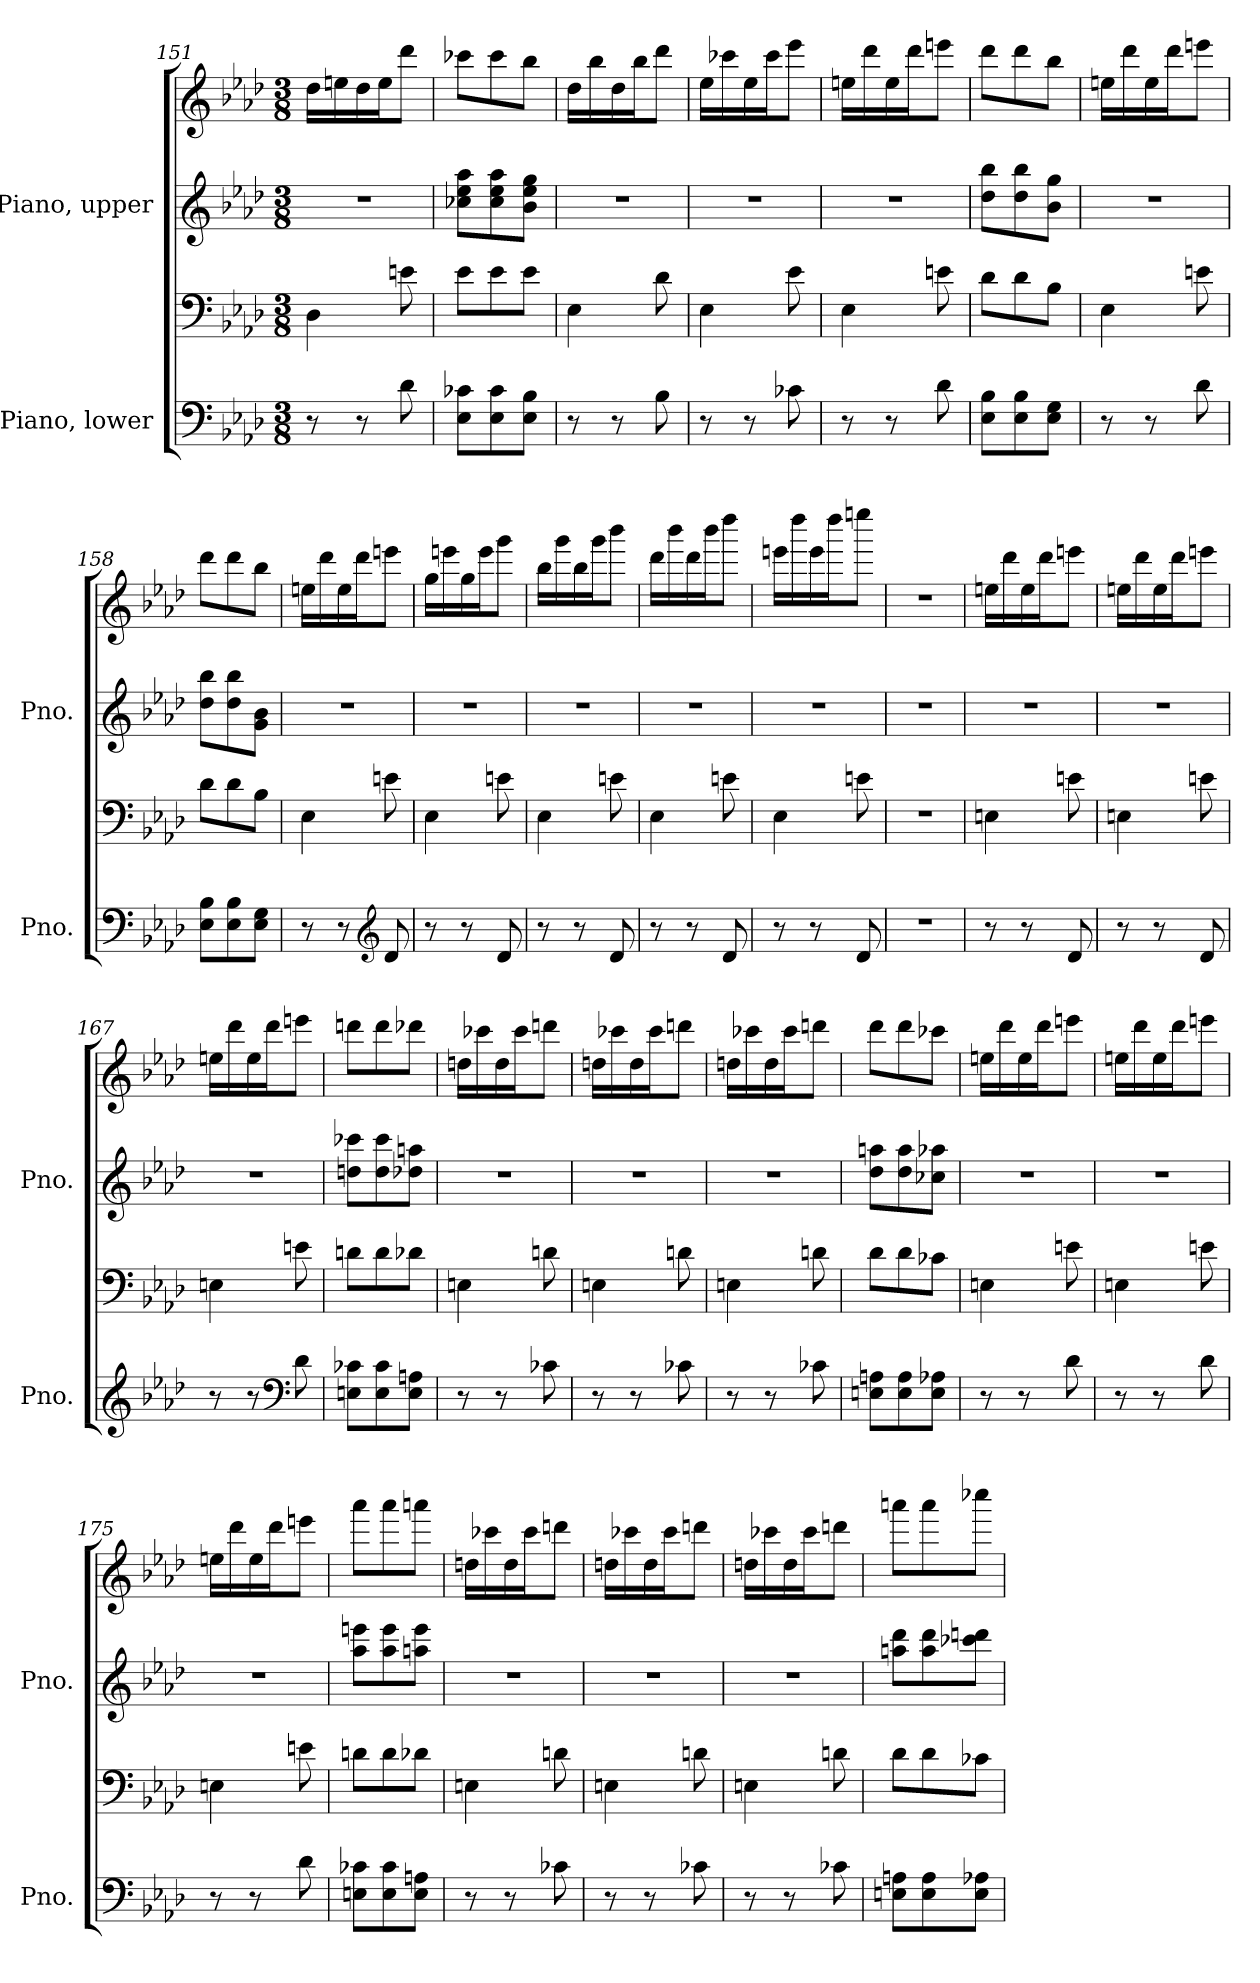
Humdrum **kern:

**kern	**kern	**kern	**kern
*part2	*part2	*part1	*part1
*staff4	*staff3	*staff2	*staff1
*I"Piano, lower	*	*I"Piano, upper	*
*I'Pno.	*	*I'Pno.	*
*clefF4	*clefF4	*clefG2	*clefG2
*k[b-e-a-d-]	*k[b-e-a-d-]	*k[b-e-a-d-]	*k[b-e-a-d-]
*M3/8	*M3/8	*M3/8	*M3/8
=151	=151	=151	=151
8r	4D-\	4.r	16dd-\LL
.	.	.	16een\
8r	.	.	16dd-\
.	.	.	16ee\J
8d-\	8en\	.	8ddd-\J
=152	=152	=152	=152
8E-\ 8c-X\L	8e-\L	8cc-X\ 8ee-\ 8aa-\L	8ccc-X\L
8E-\ 8c-\	8e-\	8cc-\ 8ee-\ 8aa-\	8ccc-\
8E-\ 8B-\J	8e-\J	8b-\ 8ee-\ 8gg\J	8bb-\J
=153	=153	=153	=153
8r	4E-\	4.r	16dd-\LL
.	.	.	16bb-\
8r	.	.	16dd-\
.	.	.	16bb-\J
8B-\	8d-\	.	8ddd-\J
=154	=154	=154	=154
8r	4E-\	4.r	16ee-\LL
.	.	.	16ccc-X\
8r	.	.	16ee-\
.	.	.	16ccc-\J
8c-X\	8e-\	.	8eee-\J
!!LO:PB:g=z
=155	=155	=155	=155
8r	4E-\	4.r	16een\LL
.	.	.	16ddd-\
8r	.	.	16ee\
.	.	.	16ddd-\J
8d-\	8en\	.	8eeen\J
=156	=156	=156	=156
8E-\ 8B-\L	8d-\L	8dd-\ 8bb-\L	8ddd-\L
8E-\ 8B-\	8d-\	8dd-\ 8bb-\	8ddd-\
8E-\ 8G\J	8B-\J	8b-\ 8gg\J	8bb-\J
=157	=157	=157	=157
8r	4E-\	4.r	16een\LL
.	.	.	16ddd-\
8r	.	.	16ee\
.	.	.	16ddd-\J
8d-\	8en\	.	8eeen\J
=158	=158	=158	=158
8E-\ 8B-\L	8d-\L	8dd-\ 8bb-\L	8ddd-\L
8E-\ 8B-\	8d-\	8dd-\ 8bb-\	8ddd-\
8E-\ 8G\J	8B-\J	8g\ 8b-\J	8bb-\J
=159	=159	=159	=159
8r	4E-\	4.r	16een\LL
.	.	.	16ddd-\
8r	.	.	16ee\
.	.	.	16ddd-\J
*clefG2	*	*	*
8d-/	8en\	.	8eeen\J
=160	=160	=160	=160
8r	4E-\	4.r	16gg\LL
.	.	.	16eeen\
8r	.	.	16gg\
.	.	.	16eee\J
8d-/	8en\	.	8ggg\J
!!LO:LB:g=z
=161	=161	=161	=161
8r	4E-\	4.r	16bb-\LL
.	.	.	16ggg\
8r	.	.	16bb-\
.	.	.	16ggg\J
8d-/	8en\	.	8bbb-\J
=162	=162	=162	=162
8r	4E-\	4.r	16ddd-\LL
.	.	.	16bbb-\
8r	.	.	16ddd-\
.	.	.	16bbb-\J
8d-/	8en\	.	8dddd-\J
=163	=163	=163	=163
8r	4E-\	4.r	16eeen\LL
.	.	.	16dddd-\
8r	.	.	16eee\
.	.	.	16dddd-\J
8d-/	8en\	.	8eeeen\J
=164	=164	=164	=164
4.r	4.r	4.r	4.r
=165	=165	=165	=165
8r	4En\	4.r	16een\LL
.	.	.	16ddd-\
8r	.	.	16ee\
.	.	.	16ddd-\J
8d-/	8en\	.	8eeen\J
!!LO:LB:g=z
=166	=166	=166	=166
8r	4En\	4.r	16een\LL
.	.	.	16ddd-\
8r	.	.	16ee\
.	.	.	16ddd-\J
8d-/	8en\	.	8eeen\J
=167	=167	=167	=167
8r	4En\	4.r	16een\LL
.	.	.	16ddd-\
8r	.	.	16ee\
.	.	.	16ddd-\J
*clefF4	*	*	*
8d-\	8en\	.	8eeen\J
=168	=168	=168	=168
8En\ 8c-X\L	8dn\L	8ddn\ 8ccc-X\L	8dddn\L
8E\ 8c-\	8d\	8dd\ 8ccc-\	8ddd\
8E\ 8An\J	8d-X\J	8dd-X\ 8aan\J	8ddd-X\J
=169	=169	=169	=169
8r	4En\	4.r	16ddn\LL
.	.	.	16ccc-X\
8r	.	.	16dd\
.	.	.	16ccc-\J
8c-X\	8dn\	.	8dddn\J
=170	=170	=170	=170
8r	4En\	4.r	16ddn\LL
.	.	.	16ccc-X\
8r	.	.	16dd\
.	.	.	16ccc-\J
8c-X\	8dn\	.	8dddn\J
!!LO:PB:g=z
=171	=171	=171	=171
8r	4En\	4.r	16ddn\LL
.	.	.	16ccc-X\
8r	.	.	16dd\
.	.	.	16ccc-\J
8c-X\	8dn\	.	8dddn\J
=172	=172	=172	=172
8En\ 8An\L	8d-\L	8dd-\ 8aan\L	8ddd-\L
8E\ 8A\	8d-\	8dd-\ 8aa\	8ddd-\
8E\ 8A-X\J	8c-X\J	8cc-X\ 8aa-X\J	8ccc-X\J
=173	=173	=173	=173
8r	4En\	4.r	16een\LL
.	.	.	16ddd-\
8r	.	.	16ee\
.	.	.	16ddd-\J
8d-\	8en\	.	8eeen\J
=174	=174	=174	=174
8r	4En\	4.r	16een\LL
.	.	.	16ddd-\
8r	.	.	16ee\
.	.	.	16ddd-\J
8d-\	8en\	.	8eeen\J
=175	=175	=175	=175
8r	4En\	4.r	16een\LL
.	.	.	16ddd-\
8r	.	.	16ee\
.	.	.	16ddd-\J
8d-\	8en\	.	8eeen\J
=176	=176	=176	=176
8En\ 8c-X\L	8dn\L	8aa-\ 8eeen\L	8aaa-\L
8E\ 8c-\	8d\	8aa-\ 8eee\	8aaa-\
8E\ 8An\J	8d-X\J	8aan\ 8eee\J	8aaan\J
!!LO:LB:g=z
=177	=177	=177	=177
8r	4En\	4.r	16ddn\LL
.	.	.	16ccc-X\
8r	.	.	16dd\
.	.	.	16ccc-\J
8c-X\	8dn\	.	8dddn\J
=178	=178	=178	=178
8r	4En\	4.r	16ddn\LL
.	.	.	16ccc-X\
8r	.	.	16dd\
.	.	.	16ccc-\J
8c-X\	8dn\	.	8dddn\J
=179	=179	=179	=179
8r	4En\	4.r	16ddn\LL
.	.	.	16ccc-X\
8r	.	.	16dd\
.	.	.	16ccc-\J
8c-X\	8dn\	.	8dddn\J
=180	=180	=180	=180
8En\ 8An\L	8d-\L	8aan\ 8ddd-\L	8aaan\L
8E\ 8A\	8d-\	8aa\ 8ddd-\	8aaa\
8E\ 8A-X\J	8c-X\J	8ccc-X\ 8dddn\J	8cccc-X\J
=	=	=	=
*-	*-	*-	*-
